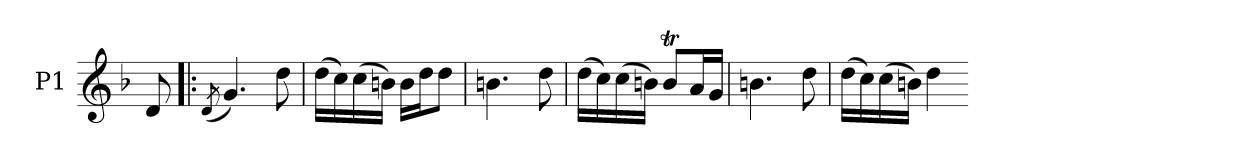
**kern
*part1
*staff1
*I"P1
*clefG2
*k[b-]
=
8d
=41!|:
(8qd/
4.g)
8dd
=42
(16ddLL
16cc)
(16cc
16bnJJ)
16bLL
16ddJ
8ddJ
=43
4.bn
8dd
=44
(16ddLL
16cc)
(16cc
16bnJJ)
8btL
16aL
16gJJ
=45
4.bn
8dd
=46
(16ddLL
16cc)
(16cc
16bnJJ)
4dd
=-
*-
